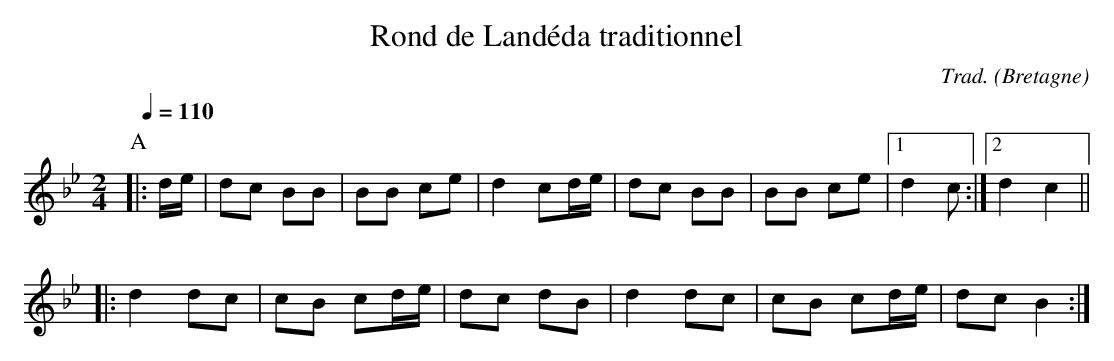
X:1
T:Rond de Landéda traditionnel
C:Trad.
O:Bretagne
M:2/4
L:1/8
Q:1/4=110
K:Bbmaj
P:A
|: d/2e/2 | dc BB | BB ce | d2 cd/2e/2 | dc BB | BB ce |1 d2 c :|2 d2 c2 ||
%%vskip 1
|: d2 dc | cB cd/2e/2 | dc dB | d2 dc | cB cd/2e/2 | dc B2 :|
